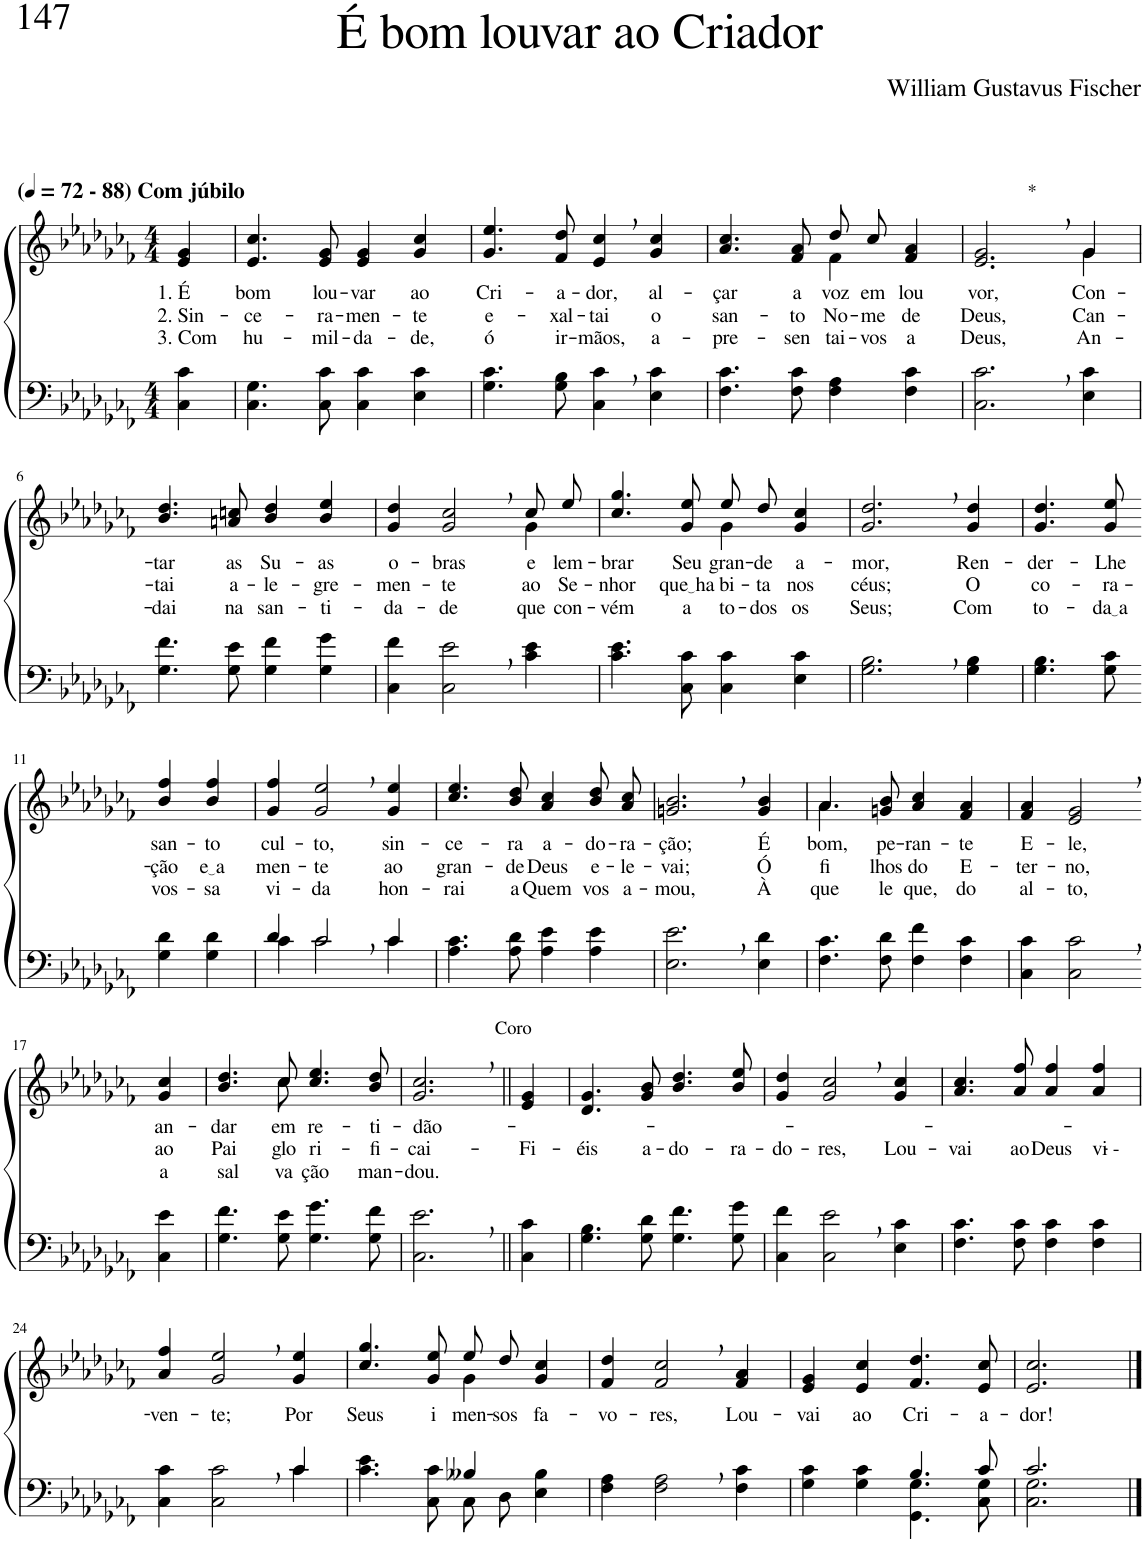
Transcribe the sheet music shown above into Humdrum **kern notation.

**kern	**kern	**text	**text	**text
*part2	*part1	*part1	*part1	*part1
*staff2	*staff1	*staff1	*staff1	*staff1
*I"Parte III e IV	*I"Parte I e II	*	*	*
*clefF4	*clefG2	*	*	*
*Trd2c3	*Trd2c3	*	*	*
*k[b-e-a-d-g-c-f-]	*k[b-e-a-d-g-c-f-]	*	*	*
*M4/4	*M4/4	*	*	*
*MM72	*MM72	*	*	*
=1	=1	=1	=1	=1
!	!LO:TX:a:B:t=(	!	!	!
!	!LO:TX:a:B:t=- 88) Com júbilo	!	!	!
!	!	!LO:LY:b	!LO:LY:b	!LO:LY:b
4C-\ 4c-\	4e-/ 4g-/	1. É	2. Sin-	3. Com
=2	=2	=2	=2	=2
!	!	!LO:LY:b	!LO:LY:b	!LO:LY:b
4.C-\ 4.G-\	4.e-/ 4.cc-/	bom	-ce-	hu-
!	!	!LO:LY:b	!LO:LY:b	!LO:LY:b
8C-\ 8c-\	8e-/ 8g-/	lou-	-ra-	-mil-
!	!	!LO:LY:b	!LO:LY:b	!LO:LY:b
4C-\ 4c-\	4e-/ 4g-/	-var	-men-	-da-
!	!	!LO:LY:b	!LO:LY:b	!LO:LY:b
4E-\ 4c-\	4g-/ 4cc-/	ao	-te	-de,
=3	=3	=3	=3	=3
!	!	!LO:LY:b	!LO:LY:b	!LO:LY:b
4.G-\ 4.c-\	4.g-/ 4.ee-/	Cri-	e-	ó
!	!	!LO:LY:b	!LO:LY:b	!LO:LY:b
8G-\ 8B-\	8f-/ 8dd-/	-a-	-xal-	ir-
!	!	!LO:LY:b	!LO:LY:b	!LO:LY:b
4C-\, 4c-\,	4e-/, 4cc-/,	-dor,	-tai	-mãos,
!	!	!LO:LY:b	!LO:LY:b	!LO:LY:b
4E-\ 4c-\	4g-/ 4cc-/	al-	o	a-
=4	=4	=4	=4	=4
!	!	!LO:LY:b	!LO:LY:b	!LO:LY:b
*	*^	*	*	*
4.F-\ 4.c-\	4.a-/ 4.cc-/	2ryy	-çar	san-	-pre-
!	!	!	!LO:LY:b	!LO:LY:b	!LO:LY:b
8F-\ 8c-\	8f-/ 8a-/	.	a	-to	-sen-
!	!	!	!LO:LY:b	!LO:LY:b	!LO:LY:b
4F-\ 4A-\	8dd-/L	4f-\	voz	No-	-tai-
!	!	!	!LO:LY:b	!LO:LY:b	!LO:LY:b
.	8cc-/J	.	em	-me	-vos
!	!	!	!LO:LY:b	!LO:LY:b	!LO:LY:b
4F-\ 4c-\	4f-/ 4a-/	4ryy	lou-	de	a
=5	=5	=5	=5	=5	=5
!	!LO:TX:a:t=*	!	!	!	!
!	!	!	!LO:LY:b	!LO:LY:b	!LO:LY:b
2.C-\, 2.c-\,	2.ryy	2.e-/ 2.g-/	-vor,	Deus,	Deus,
!	!	!	!LO:LY:b	!LO:LY:b	!LO:LY:b
4E-\ 4c-\	4g-\	4g-/	Con-	Can-	An-
!!LO:LB:g=z
=6	=6	=6	=6	=6	=6
!	!	!	!LO:LY:b	!LO:LY:b	!LO:LY:b
*	*v	*v	*	*	*
4.G-\ 4.f-\	4.b-/ 4.dd-/	-tar	-tai	-dai
!	!	!LO:LY:b	!LO:LY:b	!LO:LY:b
8G-\ 8e-\	8an/ 8ccn/	as	a-	na
!	!	!LO:LY:b	!LO:LY:b	!LO:LY:b
4G-\ 4f-\	4b-/ 4dd-/	Su-	-le-	san-
!	!	!LO:LY:b	!LO:LY:b	!LO:LY:b
4G-\ 4g-\	4b-/ 4ee-/	-as	-gre-	-ti-
=7	=7	=7	=7	=7
!	!	!LO:LY:b	!LO:LY:b	!LO:LY:b
*	*^	*	*	*
4C-\ 4f-\	4g-/ 4dd-/	2.ryy	o-	-men-	-da-
!	!	!	!LO:LY:b	!LO:LY:b	!LO:LY:b
2C-\, 2e-\,	2g-/, 2cc-/,	.	-bras	-te	-de
!	!	!	!LO:LY:b	!LO:LY:b	!LO:LY:b
4c-\ 4e-\	8cc-/L	4g-\	e	ao	que
!	!	!	!LO:LY:b	!LO:LY:b	!LO:LY:b
.	8ee-/J	.	lem-	Se-	con-
=8	=8	=8	=8	=8	=8
!	!	!	!LO:LY:b	!LO:LY:b	!LO:LY:b
4.c-\ 4.e-\	4.cc-/ 4.gg-/	2ryy	-brar	-nhor	-vém
!	!	!	!LO:LY:b	!LO:LY:b	!LO:LY:b
8C-\ 8c-\	8g-/ 8ee-/	.	Seu	que ha	a
!	!	!	!LO:LY:b	!LO:LY:b	!LO:LY:b
4C-\ 4c-\	8ee-/L	4g-\	gran-	bi-	to-
!	!	!	!LO:LY:b	!LO:LY:b	!LO:LY:b
.	8dd-/J	.	-de	-ta	-dos
!	!	!	!LO:LY:b	!LO:LY:b	!LO:LY:b
4E-\ 4c-\	4g-/ 4cc-/	4ryy	a-	nos	os
=9	=9	=9	=9	=9	=9
!	!	!	!LO:LY:b	!LO:LY:b	!LO:LY:b
*	*v	*v	*	*	*
2.G-\, 2.B-\,	2.g-/, 2.dd-/,	-mor,	céus;	Seus;
!	!	!LO:LY:b	!LO:LY:b	!LO:LY:b
4G-\ 4B-\	4g-/ 4dd-/	Ren-	O	Com
=10	=10	=10	=10	=10
!	!	!LO:LY:b	!LO:LY:b	!LO:LY:b
4.G-\ 4.B-\	4.g-/ 4.dd-/	-der-	co-	to-
!	!	!LO:LY:b	!LO:LY:b	!LO:LY:b
8G-\ 8c-\	8g-/ 8ee-/	-Lhe	-ra-	da a
!!LO:LB:g=z
=11-	=11-	=11-	=11-	=11-
!	!	!LO:LY:b	!LO:LY:b	!LO:LY:b
4G-\ 4d-\	4b-/ 4ff-/	san-	-ção	vos-
!	!	!LO:LY:b	!LO:LY:b	!LO:LY:b
4G-\ 4d-\	4b-/ 4ff-/	-to	e a	-sa
=12	=12	=12	=12	=12
*^	*	*	*	*
!	!	!	!LO:LY:b	!LO:LY:b	!LO:LY:b
4d-/	4c-\	4g-/ 4ff-/	cul-	men-	vi-
!	!	!	!LO:LY:b	!LO:LY:b	!LO:LY:b
2c-,/	2c-\	2g-/, 2ee-/,	-to,	-te	-da
!	!	!	!LO:LY:b	!LO:LY:b	!LO:LY:b
4c-/	4c-\	4g-/ 4ee-/	sin-	ao	hon-
=13	=13	=13	=13	=13	=13
!	!	!	!LO:LY:b	!LO:LY:b	!LO:LY:b
*v	*v	*	*	*	*
4.A-\ 4.c-\	4.cc-/ 4.ee-/	-ce-	gran-	-rai
!	!	!LO:LY:b	!LO:LY:b	!LO:LY:b
8A-\ 8d-\	8b-/ 8dd-/	-ra	-de	a
!	!	!LO:LY:b	!LO:LY:b	!LO:LY:b
4A-\ 4e-\	4a-/ 4cc-/	a-	Deus	Quem
!	!	!LO:LY:b	!LO:LY:b	!LO:LY:b
4A-\ 4e-\	8b-\ 8dd-\L	-do-	e-	vos
!	!	!LO:LY:b	!LO:LY:b	!LO:LY:b
.	8a-\ 8cc-\J	-ra-	-le-	a-
=14	=14	=14	=14	=14
!	!	!LO:LY:b	!LO:LY:b	!LO:LY:b
2.E-\, 2.e-\,	2.gn/, 2.b-/,	-ção;	-vai;	-mou,
!	!	!LO:LY:b	!LO:LY:b	!LO:LY:b
4E-\ 4d-\	4g/ 4b-/	É	Ó	À-
=15	=15	=15	=15	=15
*	*^	*	*	*
!	!	!	!LO:LY:b	!LO:LY:b	!LO:LY:b
4.F-\ 4.c-\	4.a-/	4.a-\	bom,	fi-	-que-
!	!	!	!LO:LY:b	!LO:LY:b	!LO:LY:b
8F-\ 8d-\	8gn/ 8b-/	2ryy	pe-	-lhos	-le
!	!	!	!LO:LY:b	!LO:LY:b	!LO:LY:b
4F-\ 4f-\	4a-/ 4cc-/	.	-ran-	do	que,
!	!	!	!LO:LY:b	!LO:LY:b	!LO:LY:b
4F-\ 4c-\	4f-/ 4a-/	.	-te	E-	do
.	.	8ryy	.	.	.
=16	=16	=16	=16	=16	=16
!	!	!	!LO:LY:b	!LO:LY:b	!LO:LY:b
*	*v	*v	*	*	*
4C-\ 4c-\	4f-/ 4a-/	E-	-ter-	al-
!	!	!LO:LY:b	!LO:LY:b	!LO:LY:b
2C-\, 2c-\,	2e-/, 2g-/,	-le,	-no,	-to,
!!LO:LB:g=z
=17-	=17-	=17-	=17-	=17-
!	!	!LO:LY:b	!LO:LY:b	!LO:LY:b
4C-\ 4e-\	4g-/ 4cc-/	an-	ao	a
=18	=18	=18	=18	=18
!	!	!LO:LY:b	!LO:LY:b	!LO:LY:b
*	*^	*	*	*
4.G-\ 4.f-\	4.b-/ 4.dd-/	4.ryy	-dar	Pai	sal-
!	!	!	!LO:LY:b	!LO:LY:b	!LO:LY:b
8G-\ 8e-\	8cc-/	8cc-\	em	glo-	-va-
!	!	!	!LO:LY:b	!LO:LY:b	!LO:LY:b
4.G-\ 4.g-\	4.cc-/ 4.ee-/	2ryy	re-	-ri-	-ção
!	!	!	!LO:LY:b	!LO:LY:b	!LO:LY:b
8G-\ 8f-\	8b-/ 8dd-/	.	-ti-	-fi-	man-
*	*v	*v	*	*	*
=19	=19	=19	=19	=19
!	!LO:TX:a:t=Coro	!	!	!
!	!	!LO:LY:b	!LO:LY:b	!LO:LY:b
2.C-\, 2.e-\,	2.g-/, 2.cc-/,	-dão-	-cai-	-dou.
=20||	=20||	=20||	=20||	=20||
!	!	!	!LO:LY:b	!
4C-\ 4c-\	4e-/ 4g-/	.	-Fi-	.
=21	=21	=21	=21	=21
!	!	!	!LO:LY:b	!
4.G-\ 4.B-\	4.d-/ 4.g-/	.	-éis	.
!	!	!	!LO:LY:b	!
8G-\ 8d-\	8g-/ 8b-/	.	a-	.
!	!	!	!LO:LY:b	!
4.G-\ 4.f-\	4.b-/ 4.dd-/	.	-do-	.
!	!	!	!LO:LY:b	!
8G-\ 8g-\	8b-/ 8ee-/	.	-ra-	.
=22	=22	=22	=22	=22
!	!	!	!LO:LY:b	!
4C-\ 4f-\	4g-/ 4dd-/	.	-do-	.
!	!	!	!LO:LY:b	!
2C-\, 2e-\,	2g-/, 2cc-/,	.	-res,	.
!	!	!	!LO:LY:b	!
4E-\ 4c-\	4g-/ 4cc-/	.	Lou-	.
=23	=23	=23	=23	=23
!	!	!	!LO:LY:b	!
4.F-\ 4.c-\	4.a-/ 4.cc-/	.	-vai	.
!	!	!	!LO:LY:b	!
8F-\ 8c-\	8a-/ 8ff-/	.	ao	.
!	!	!	!LO:LY:b	!
4F-\ 4c-\	4a-/ 4ff-/	.	Deus	.
!	!	!	!LO:LY:b	!
4F-\ 4c-\	4a-/ 4ff-/	.	vi --	.
!!LO:LB:g=z
=24	=24	=24	=24	=24
*^	*	*	*	*
!	!	!	!LO:LY:b	!	!
2.ryy	4C-\ 4c-\	4a-/ 4ff-/	-ven-	.	.
!	!	!	!LO:LY:b	!	!
.	2C-\ 2c-\	2g-/, 2ee-/,	-te;	.	.
!	!	!	!LO:LY:b	!	!
4c-/	4c-\	4g-/ 4ee-/	Por	.	.
=25	=25	=25	=25	=25	=25
!	!	!	!LO:LY:b	!	!
*	*	*^	*	*	*
2ryy	4.c-\ 4.e-\	4.cc-/ 4.gg-/	2ryy	Seus	.	.
!	!	!	!	!LO:LY:b	!	!
.	8C-\ 8c-\	8g-/ 8ee-/	.	i-	.	.
!	!	!	!	!LO:LY:b	!	!
4B--X/	8C-\L	8ee-/L	4g-\	-men-	.	.
!	!	!	!	!LO:LY:b	!	!
.	8D-\J	8dd-/J	.	-sos	.	.
!	!	!	!	!LO:LY:b	!	!
4ryy	4E-\ 4B--\	4g-/ 4cc-/	4ryy	fa-	.	.
=26	=26	=26	=26	=26	=26	=26
!	!	!	!	!LO:LY:b	!	!
*v	*v	*	*	*	*	*
*	*v	*v	*	*	*
4F-\ 4A-\	4f-/ 4dd-/	-vo-	.	.
!	!	!LO:LY:b	!	!
2F-\, 2A-\,	2f-/, 2cc-/,	-res,	.	.
!	!	!LO:LY:b	!	!
4F-\ 4c-\	4f-/ 4a-/	Lou-	.	.
=27	=27	=27	=27	=27
*^	*	*	*	*
!	!	!	!LO:LY:b	!	!
2ryy	4G-\ 4c-\	4e-/ 4g-/	-vai	.	.
!	!	!	!LO:LY:b	!	!
.	4G-\ 4c-\	4e-/ 4cc-/	ao	.	.
!	!	!	!LO:LY:b	!	!
4.B-/	4.GG-\ 4.G-\	4.f-/ 4.dd-/	Cri-	.	.
!	!	!	!LO:LY:b	!	!
8c-/	8C-\ 8G-\	8e-/ 8cc-/	-a-	.	.
=28	=28	=28	=28	=28	=28
!	!	!	!LO:LY:b	!	!
2.c-/	2.C-\ 2.G-\	2.e-/ 2.cc-/	-dor!	.	.
*v	*v	*	*	*	*
==	==	==	==	==
*-	*-	*-	*-	*-
